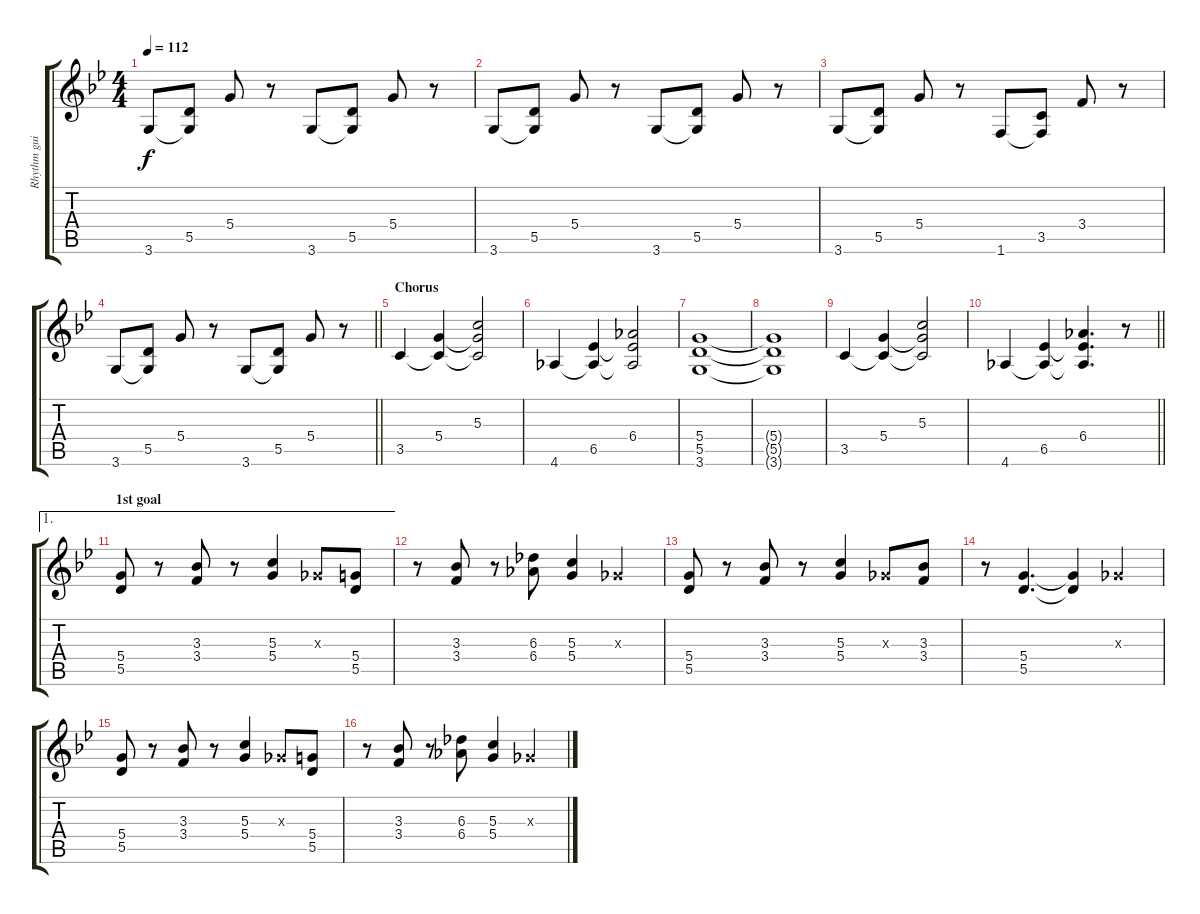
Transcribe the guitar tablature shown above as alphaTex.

\track ("Rhythm guitar" "Rhythm gui") {instrument distortionguitar}
\staff {score tabs}
\tuning (E4 B3 G3 D3 A2 E2) {hide}
\ts (4 4)
\tempo 112
\clef g2
\ks bb
3.6.8{dy f} (5.5 3.6{t}).8 5.4.8 r.8 3.6.8 (5.5 3.6{t}).8 5.4.8 r.8 |
3.6.8 (5.5 3.6{t}).8 5.4.8 r.8 3.6.8 (5.5 3.6{t}).8 5.4.8 r.8 |
3.6.8 (5.5 3.6{t}).8 5.4.8 r.8 1.6.8 (3.5 1.6{t}).8 3.4.8 r.8 |
\barLineRight lightlight
3.6.8 (5.5 3.6{t}).8 5.4.8 r.8 3.6.8 (5.5 3.6{t}).8 5.4.8 r.8 |
\section ("" "Chorus")
3.5.4 (5.4 3.5{t}).4 (5.3 5.4{t} 3.5{t}).2 |
4.6.4 (6.5 4.6{t}).4 (6.4 6.5{t} 4.6{t}).2 |
(5.4 5.5 3.6).1 |
(5.4{t} 5.5{t} 3.6{t}).1 |
3.5.4 (5.4 3.5{t}).4 (5.3 5.4{t} 3.5{t}).2 |
\barLineRight lightlight
4.6.4 (6.5 4.6{t}).4 (6.4 6.5{t} 4.6{t}).4{d} r.8 |
\ae 1
\section ("" "1st goal")
(5.4 5.5).8 r.8 (3.3 3.4).8 r.8 (5.3 5.4).4 -1.3{x}.8 (5.4 5.5).8 |
r.8 (3.3 3.4).8 r.8 (6.3 6.4).8 (5.3 5.4).4 -1.3{x}.4 |
(5.4 5.5).8 r.8 (3.3 3.4).8 r.8 (5.3 5.4).4 -1.3{x}.8 (3.3 3.4).8 |
r.8 (5.4 5.5).4{d} (5.4{t} 5.5{t}).4 -1.3{x}.4 |
(5.4 5.5).8 r.8 (3.3 3.4).8 r.8 (5.3 5.4).4 -1.3{x}.8 (5.4 5.5).8 |
r.8 (3.3 3.4).8 r.8 (6.3 6.4).8 (5.3 5.4).4 -1.3{x}.4
